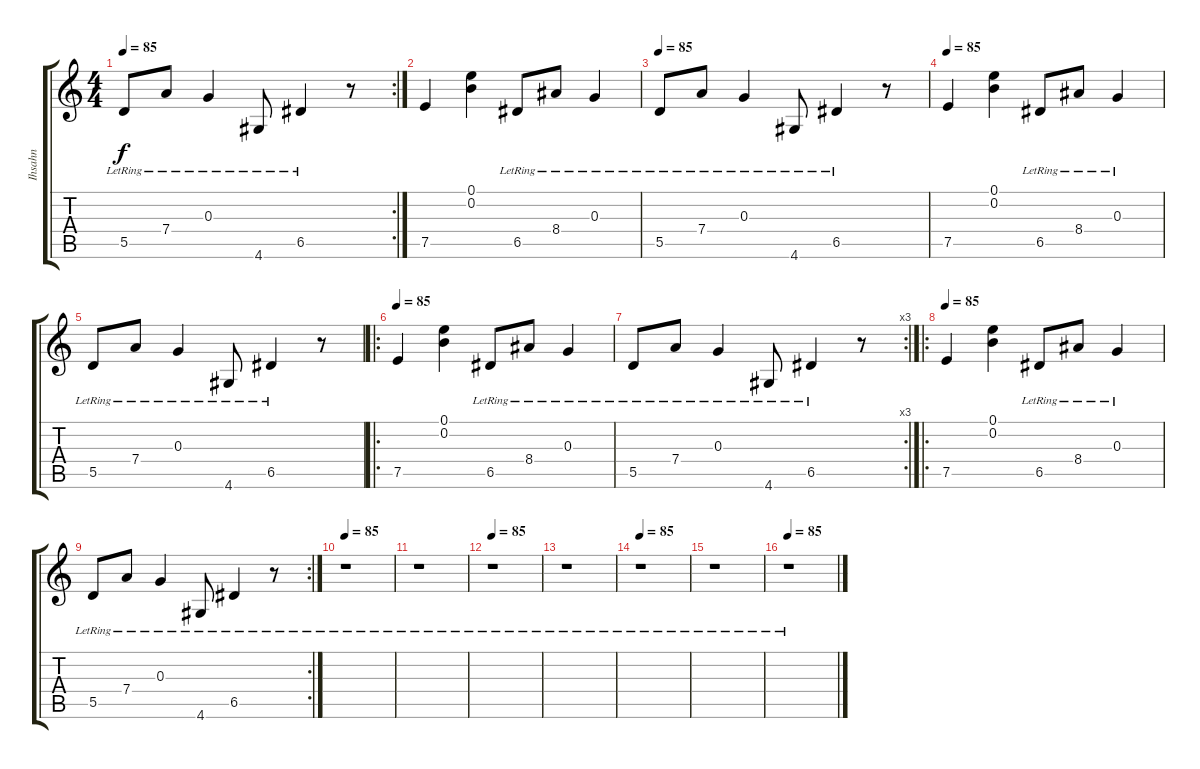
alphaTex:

\track ("Ihsahn" "Ihsahn") {instrument distortionguitar}
\staff {score tabs}
\tuning (E4 B3 G3 D3 A2 E2) {hide}
\rc 2
\ts (4 4)
\tempo 85
\clef g2
\ks c
5.5{lr}.8{dy f} 7.4{lr}.8 0.3{lr}.4 4.6{lr}.8 6.5{lr}.4 r.8 |
7.5.4 (0.1 0.2).4 6.5{lr}.8 8.4{lr}.8 0.3{lr}.4 |
\tempo 85
5.5{lr}.8 7.4{lr}.8 0.3{lr}.4 4.6{lr}.8 6.5{lr}.4 r.8 |
\tempo 85
7.5.4 (0.1 0.2).4 6.5{lr}.8 8.4{lr}.8 0.3{lr}.4 |
5.5{lr}.8 7.4{lr}.8 0.3{lr}.4 4.6{lr}.8 6.5{lr}.4 r.8 |
\ro
\tempo 85
7.5.4 (0.1 0.2).4 6.5{lr}.8 8.4{lr}.8 0.3{lr}.4 |
\rc 3
5.5{lr}.8 7.4{lr}.8 0.3{lr}.4 4.6{lr}.8 6.5{lr}.4 r.8 |
\ro
\tempo 85
7.5.4 (0.1 0.2).4 6.5{lr}.8 8.4{lr}.8 0.3{lr}.4 |
\rc 2
5.5{lr}.8 7.4{lr}.8 0.3{lr}.4 4.6{lr}.8 6.5{lr}.4 r.8 |
\tempo 85
r.1 |
r.1 |
\tempo 85
r.1 |
r.1 |
\tempo 85
r.1 |
r.1 |
\tempo 85
r.1
